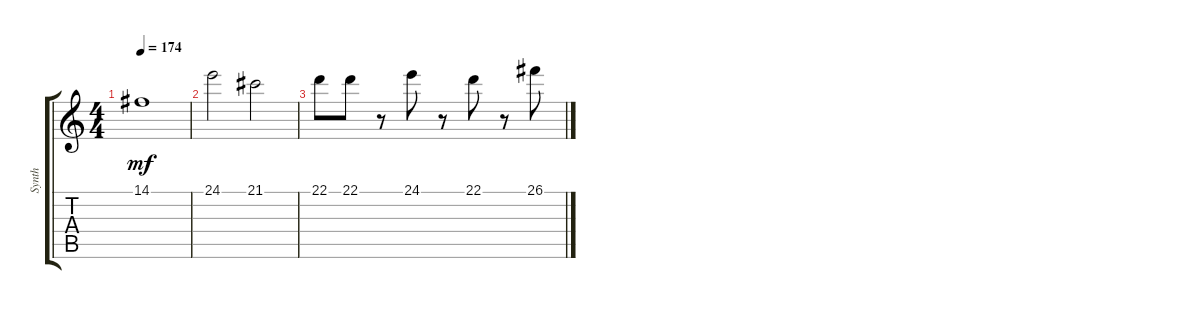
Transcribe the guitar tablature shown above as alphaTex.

\track ("Synth" "Synth") {instrument honkytonkpiano}
\staff {score tabs}
\tuning (E4 B3 G3 D3 A2 E2) {hide}
\ts (4 4)
\tempo 174
\clef g2
\ks c
14.1.1{dy mf} |
24.1.2 21.1.2 |
22.1.8 22.1.8 r.8 24.1.8 r.8 22.1.8 r.8 26.1.8
